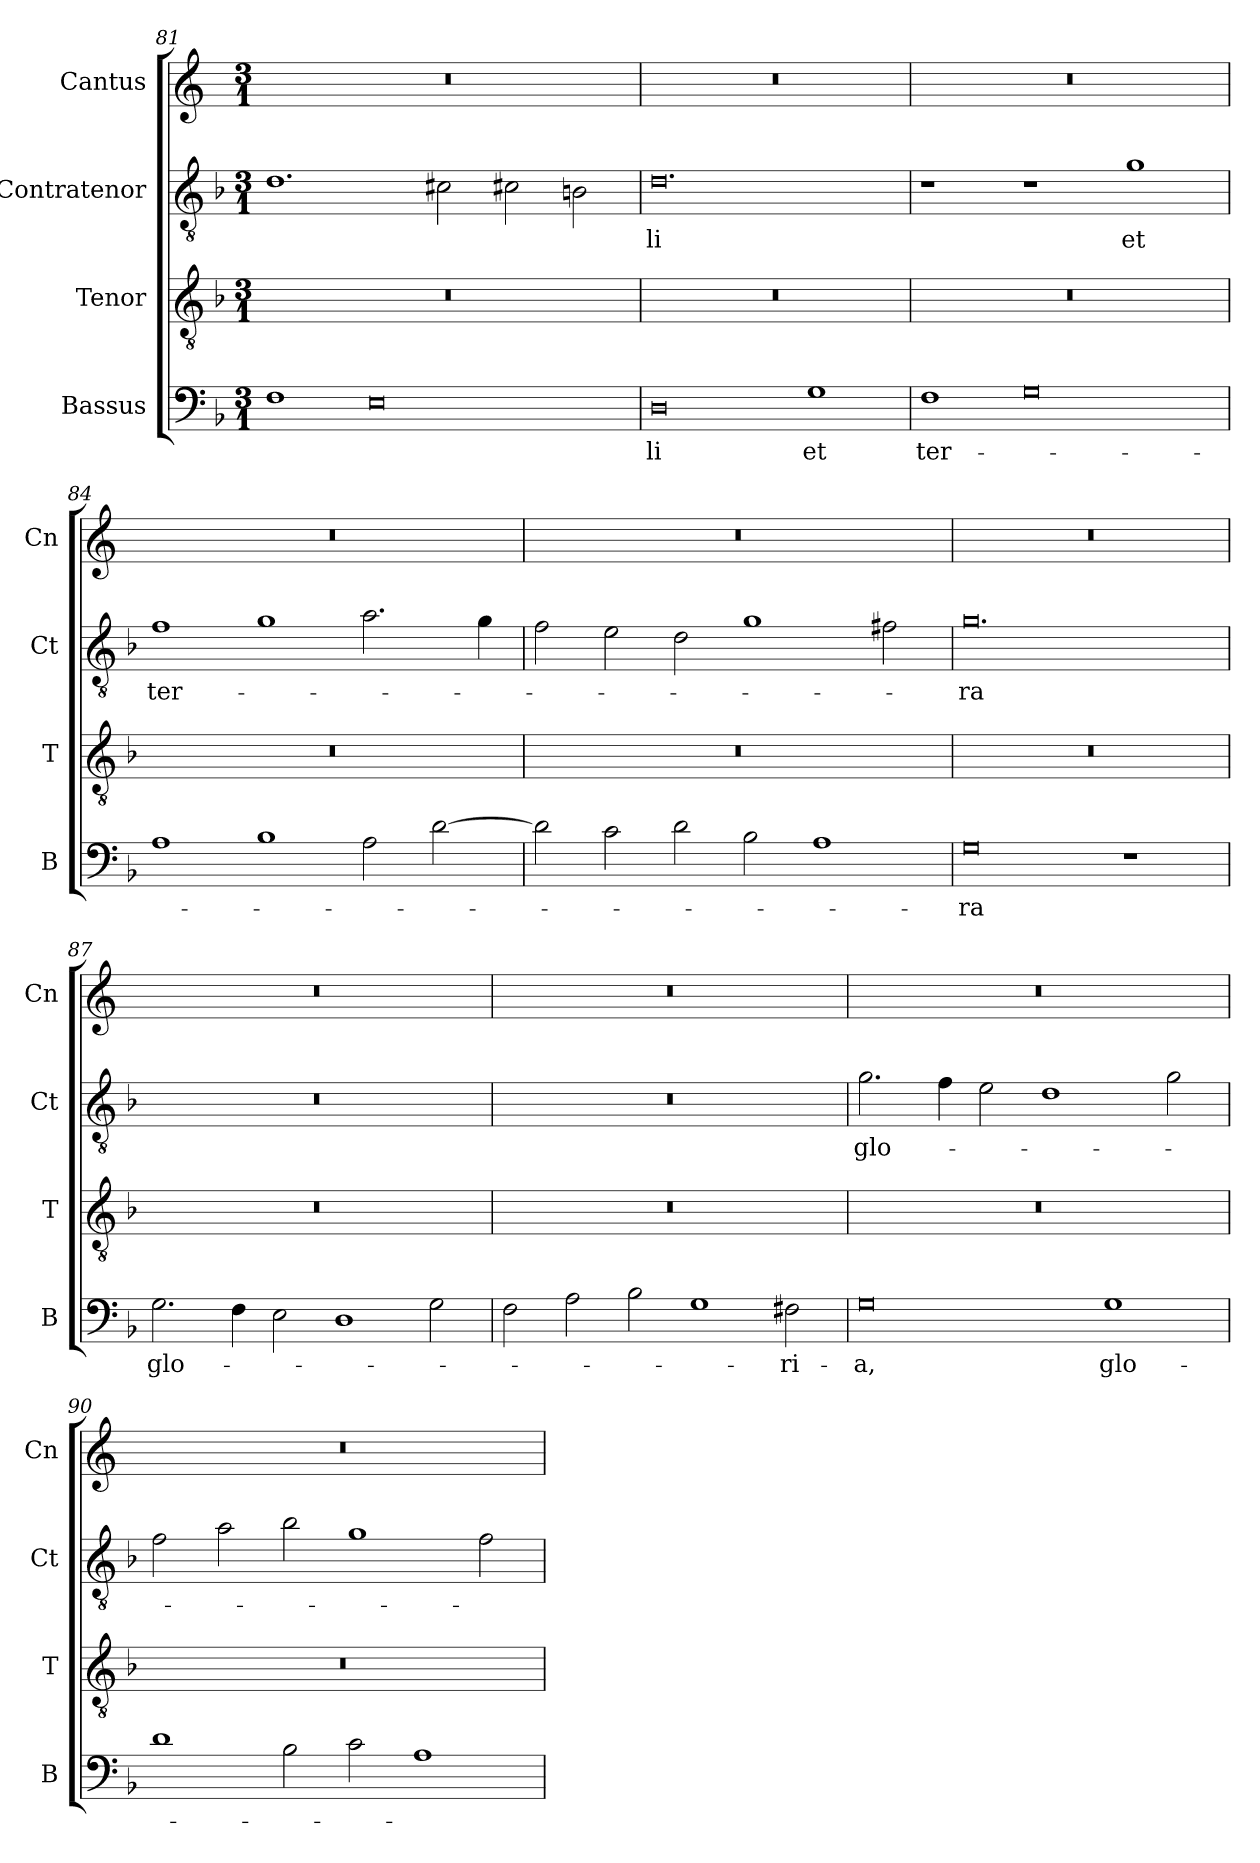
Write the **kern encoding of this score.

**kern	**text	**kern	**kern	**text	**kern
*part4	*part4	*part3	*part2	*part2	*part1
*staff4	*staff4	*staff3	*staff2	*staff2	*staff1
*I"Bassus	*	*I"Tenor	*I"Contratenor	*	*I"Cantus
*I'B	*	*I'T	*I'Ct	*	*I'Cn
*clefF4	*	*clefGv2	*clefGv2	*	*clefG2
*k[b-]	*	*k[b-]	*k[b-]	*	*k[]
*M3/1	*	*M3/1	*M3/1	*	*M3/1
=81	=81	=81	=81	=81	=81
1F	.	0.r	1.d	.	0.r
0E	.	.	.	.	.
.	.	.	2c#X\	.	.
.	.	.	2c#X\	.	.
.	.	.	2Bn\	.	.
=82	=82	=82	=82	=82	=82
0D	-li	0.r	0.d	-li	0.r
1G	et	.	.	.	.
=83	=83	=83	=83	=83	=83
1F	ter-	0.r	1r	.	0.r
0G	.	.	1r	.	.
.	.	.	1g	et	.
=84	=84	=84	=84	=84	=84
1A	.	0.r	1f	ter-	0.r
1B-	.	.	1g	.	.
2A\	.	.	2.a\	.	.
[2d\	.	.	.	.	.
.	.	.	4g\	.	.
=85	=85	=85	=85	=85	=85
2d\]	.	0.r	2f\	.	0.r
2c\	.	.	2e\	.	.
2d\	.	.	2d\	.	.
2B-\	.	.	1g	.	.
1A	.	.	.	.	.
.	.	.	2f#X\	.	.
=86	=86	=86	=86	=86	=86
0G	-ra	0.r	0.g	-ra	0.r
1r	.	.	.	.	.
=87	=87	=87	=87	=87	=87
2.G\	glo-	0.r	0.r	.	0.r
4F\	.	.	.	.	.
2E\	.	.	.	.	.
1D	.	.	.	.	.
2G\	.	.	.	.	.
=88	=88	=88	=88	=88	=88
2F\	.	0.r	0.r	.	0.r
2A\	.	.	.	.	.
2B-\	.	.	.	.	.
1G	.	.	.	.	.
2F#X\	-ri-	.	.	.	.
=89	=89	=89	=89	=89	=89
0G	-a,	0.r	2.g\	glo-	0.r
.	.	.	4f\	.	.
.	.	.	2e\	.	.
.	.	.	1d	.	.
1G	glo-	.	.	.	.
.	.	.	2g\	.	.
=90	=90	=90	=90	=90	=90
1d	.	0.r	2f\	.	0.r
.	.	.	2a\	.	.
2B-\	.	.	2b-\	.	.
2c\	.	.	1g	.	.
1A	.	.	.	.	.
.	.	.	2f\	.	.
=	=	=	=	=	=
*-	*-	*-	*-	*-	*-
